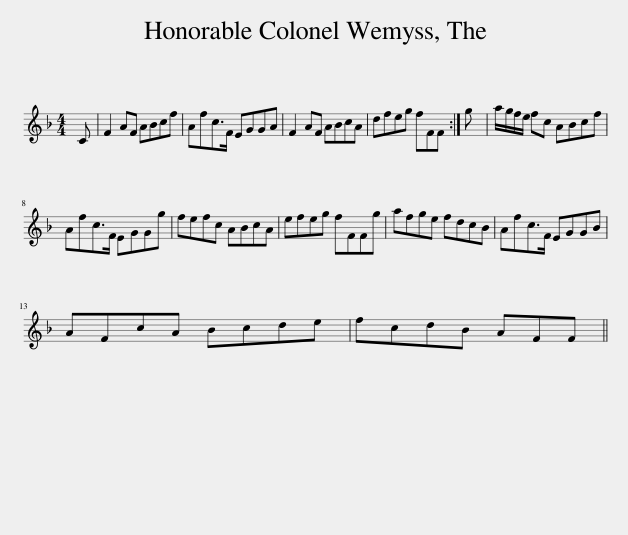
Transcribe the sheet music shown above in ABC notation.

X:1
L:1/8
M:4/4
I:linebreak $
K:F
V:1 treble
V:1
 C | F2 AF ABcf | Afc>F EGGA | F2 AF ABcA | dfeg fFF :| %5
 g | a/g/f/e/ fc ABcf |$ Afc>F EGGg | fefc ABcA | efeg fFFg | %10
 afge fdcB | Afc>F EGGB |$ AFcA Bcde | fcdB AFF || %14
